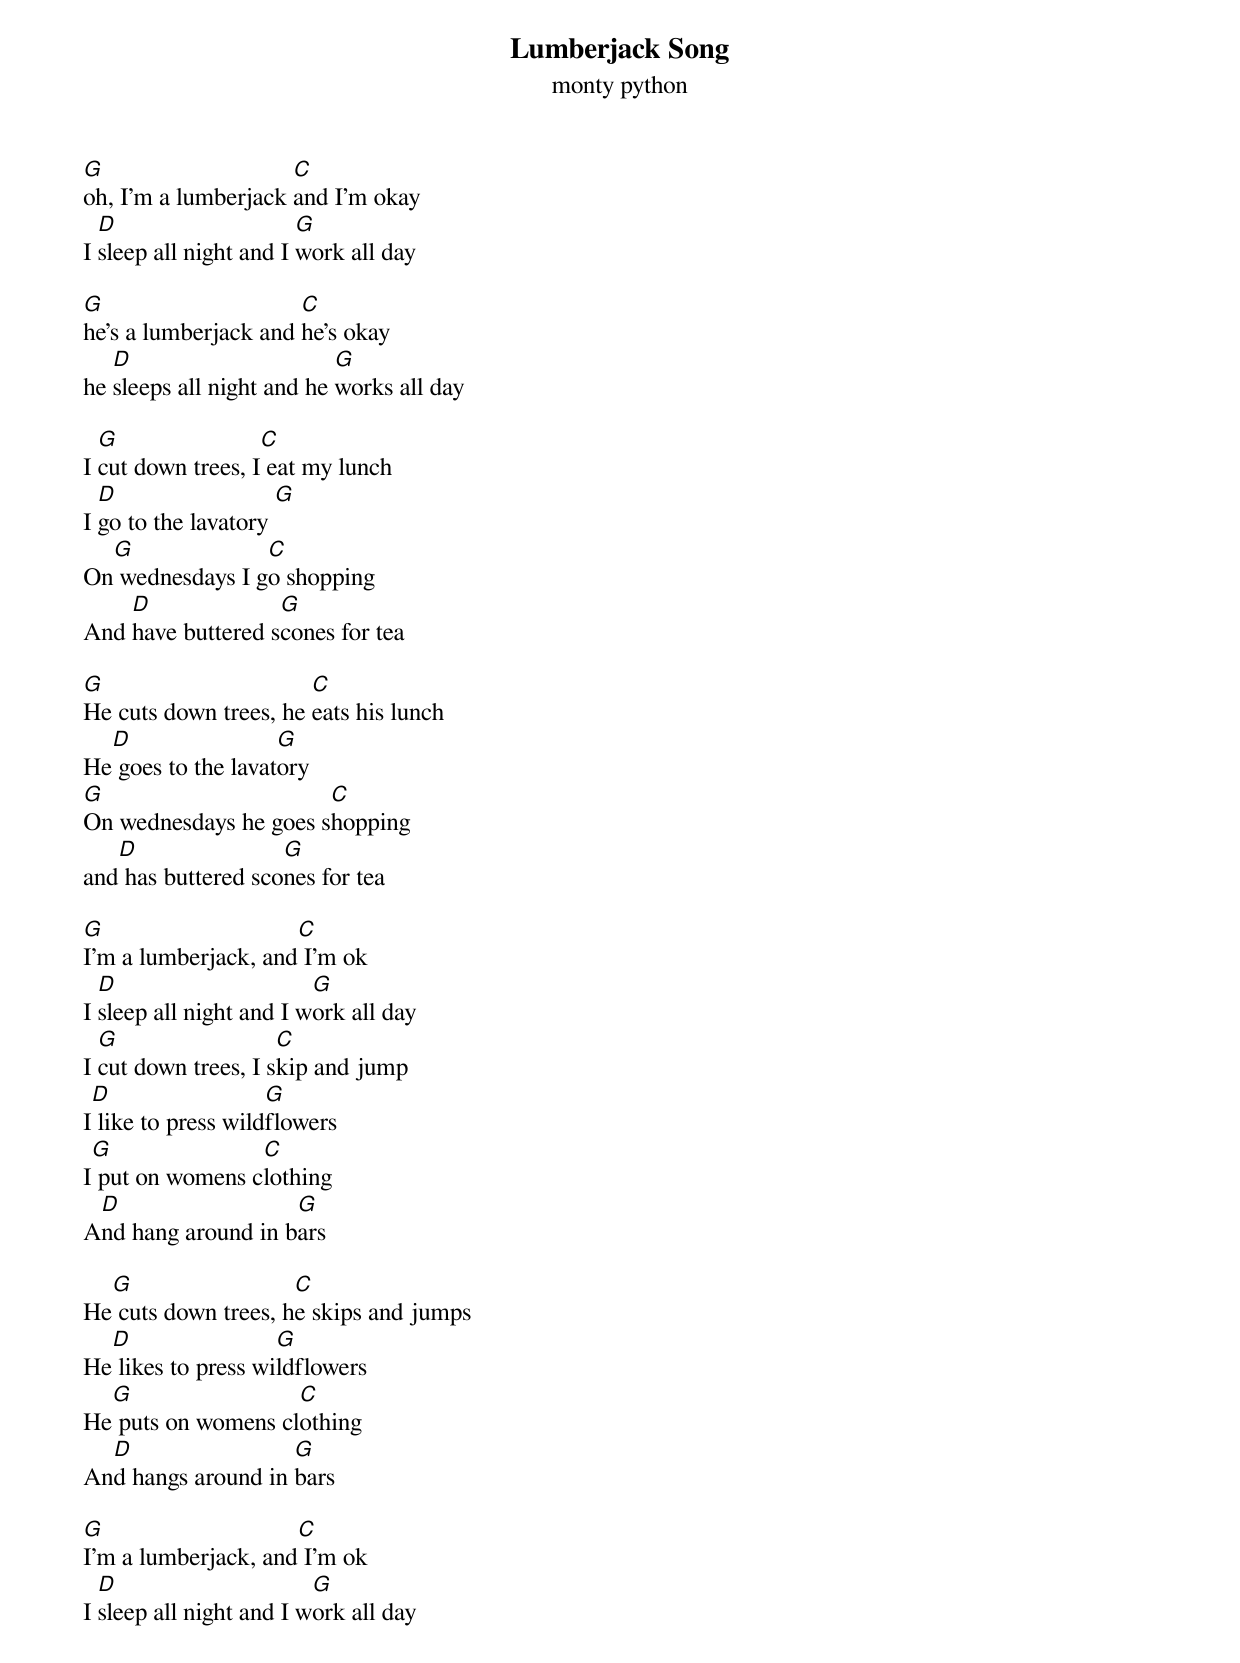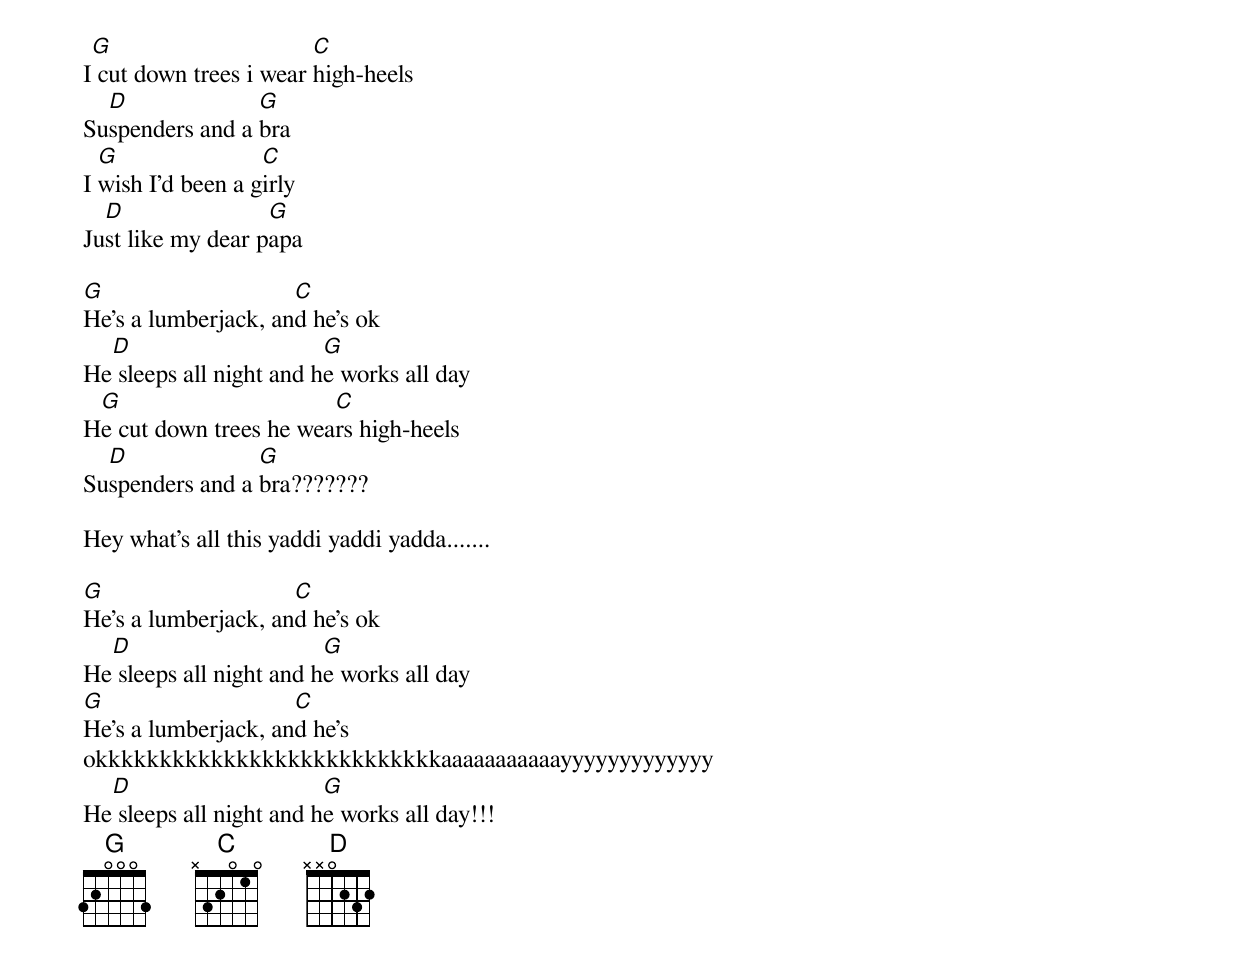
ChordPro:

{title: Lumberjack Song}
{subtitle: monty python}

[G]oh, I'm a lumberjack [C]and I'm okay
I [D]sleep all night and I [G]work all day

[G]he's a lumberjack and [C]he's okay
he [D]sleeps all night and he [G]works all day

I [G]cut down trees, I[C] eat my lunch
I [D]go to the lavatory [G]
On[G] wednesdays I g[C]o shopping
And [D]have buttered s[G]cones for tea

[G]He cuts down trees, he [C]eats his lunch
He[D] goes to the lavat[G]ory
[G]On wednesdays he goes s[C]hopping
and[D] has buttered sco[G]nes for tea

[G]I'm a lumberjack, and[C] I'm ok
I [D]sleep all night and I w[G]ork all day
I [G]cut down trees, I s[C]kip and jump
I[D] like to press wild[G]flowers
I[G] put on womens c[C]lothing
A[D]nd hang around in b[G]ars

He[G] cuts down trees, h[C]e skips and jumps
He[D] likes to press wi[G]ldflowers
He[G] puts on womens cl[C]othing
An[D]d hangs around in [G]bars

[G]I'm a lumberjack, and[C] I'm ok
I [D]sleep all night and I w[G]ork all day
I[G] cut down trees i wear [C]high-heels
Su[D]spenders and a [G]bra
I [G]wish I'd been a g[C]irly
Ju[D]st like my dear p[G]apa

[G]He's a lumberjack, an[C]d he's ok
He[D] sleeps all night and h[G]e works all day
H[G]e cut down trees he wea[C]rs high-heels
Su[D]spenders and a [G]bra???????

Hey what's all this yaddi yaddi yadda.......

[G]He's a lumberjack, an[C]d he's ok
He[D] sleeps all night and h[G]e works all day
[G]He's a lumberjack, an[C]d he's
okkkkkkkkkkkkkkkkkkkkkkkkkkkaaaaaaaaaaayyyyyyyyyyyyy
He[D] sleeps all night and h[G]e works all day!!!
